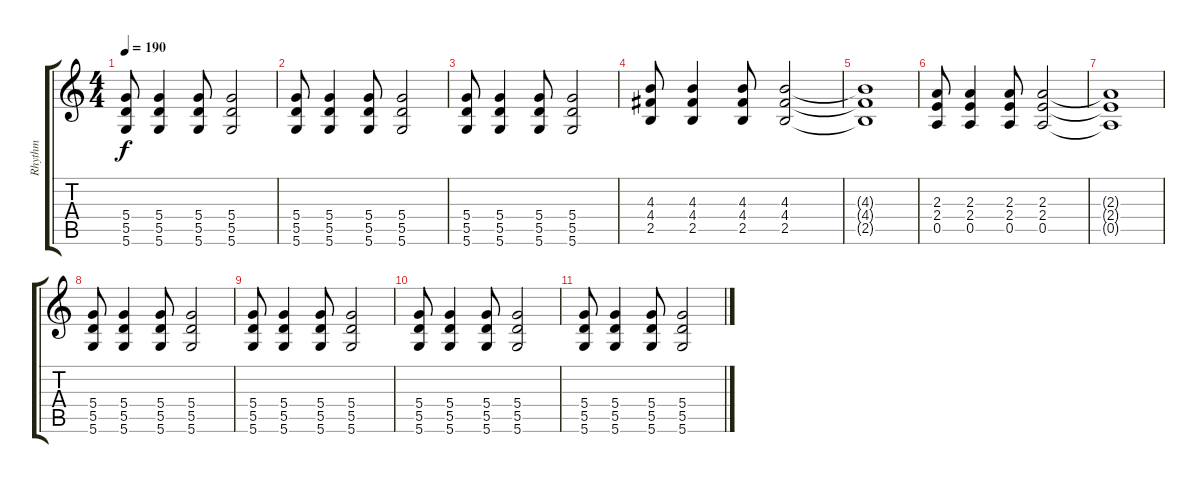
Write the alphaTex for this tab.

\track ("Rhythm" "Rhythm") {instrument overdrivenguitar}
\staff {score tabs}
\tuning (E4 B3 G3 D3 A2 D2) {hide}
\ts (4 4)
\tempo 190
\clef g2
\ks c
(5.4 5.5 5.6).8{dy f} (5.4 5.5 5.6).4 (5.4 5.5 5.6).8 (5.4 5.5 5.6).2 |
(5.4 5.5 5.6).8 (5.4 5.5 5.6).4 (5.4 5.5 5.6).8 (5.4 5.5 5.6).2 |
(5.4 5.5 5.6).8 (5.4 5.5 5.6).4 (5.4 5.5 5.6).8 (5.4 5.5 5.6).2 |
(4.3 4.4 2.5).8 (4.3 4.4 2.5).4 (4.3 4.4 2.5).8 (4.3 4.4 2.5).2 |
(4.3{t} 4.4{t} 2.5{t}).1 |
(2.3 2.4 0.5).8 (2.3 2.4 0.5).4 (2.3 2.4 0.5).8 (2.3 2.4 0.5).2 |
(2.3{t} 2.4{t} 0.5{t}).1 |
(5.4 5.5 5.6).8 (5.4 5.5 5.6).4 (5.4 5.5 5.6).8 (5.4 5.5 5.6).2 |
(5.4 5.5 5.6).8 (5.4 5.5 5.6).4 (5.4 5.5 5.6).8 (5.4 5.5 5.6).2 |
(5.4 5.5 5.6).8 (5.4 5.5 5.6).4 (5.4 5.5 5.6).8 (5.4 5.5 5.6).2 |
(5.4 5.5 5.6).8 (5.4 5.5 5.6).4 (5.4 5.5 5.6).8 (5.4 5.5 5.6).2
